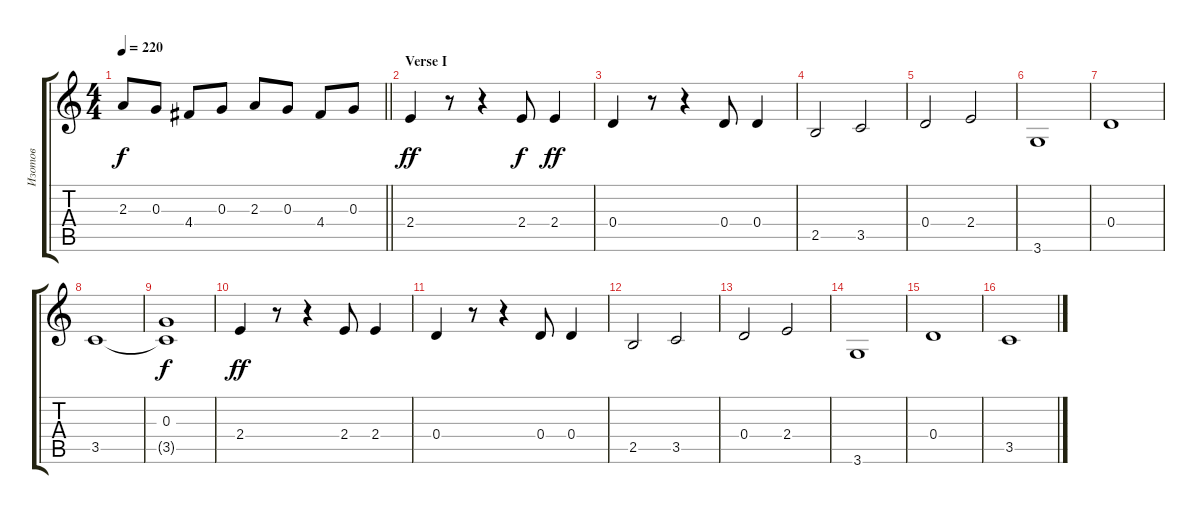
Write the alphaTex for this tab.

\track ("Изотов" "Изотов") {instrument electricbasspick}
\staff {score tabs}
\tuning (E4 B3 G3 D3 A2 E2) {hide}
\ts (4 4)
\tempo 220
\clef g2
\barLineRight lightlight
\ks c
2.3.8{dy f} 0.3.8 4.4.8 0.3.8 2.3.8 0.3.8 4.4.8 0.3.8 |
\section ("" "Verse I")
2.4.4{dy ff} r.8 r.4 2.4.8{dy f} 2.4.4{dy ff} |
0.4.4 r.8 r.4 0.4.8 0.4.4 |
2.5.2 3.5.2 |
0.4.2 2.4.2 |
3.6.1 |
0.4.1 |
3.5.1 |
(0.3 3.5{t}).1{dy f} |
2.4.4{dy ff} r.8 r.4 2.4.8 2.4.4 |
0.4.4 r.8 r.4 0.4.8 0.4.4 |
2.5.2 3.5.2 |
0.4.2 2.4.2 |
3.6.1 |
0.4.1 |
3.5.1
